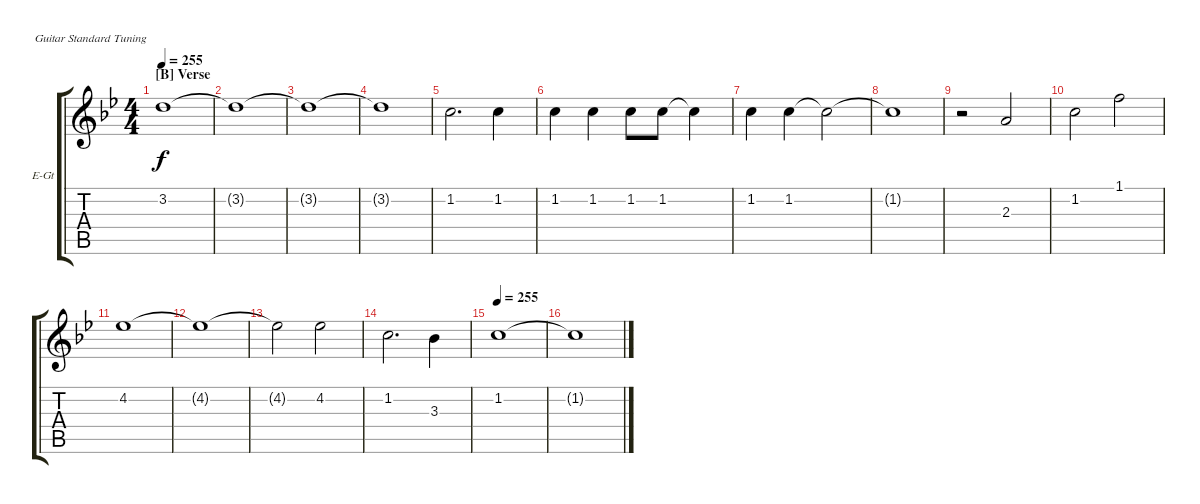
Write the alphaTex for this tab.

\defaultSystemsLayout 4
\bracketExtendMode groupsimilarinstruments
\firstSystemTrackNameOrientation horizontal
\otherSystemsTrackNameOrientation horizontal
\track ("Art's Voice" "E-Gt") {instrument electricguitarclean}
\staff {score tabs}
\tuning (E4 B3 G3 D3 A2 E2)
\ts (4 4)
\section ("B" "Verse")
\tempo 255
\clef g2
\ks gminor
3.2.1{dy f} |
3.2{t}.1 |
3.2{t}.1 |
3.2{t}.1 |
1.2.2{d} 1.2.4 |
1.2.4 1.2.4 1.2.8 1.2.8 1.2{t}.4 |
1.2.4 1.2.4 1.2{t}.2 |
1.2{t}.1 |
r.2 2.3.2 |
1.2.2 1.1.2 |
4.2.1 |
4.2{t}.1 |
4.2{t}.2 4.2.2 |
1.2.2{d} 3.3.4 |
\tempo 255
1.2.1 |
1.2{t}.1
